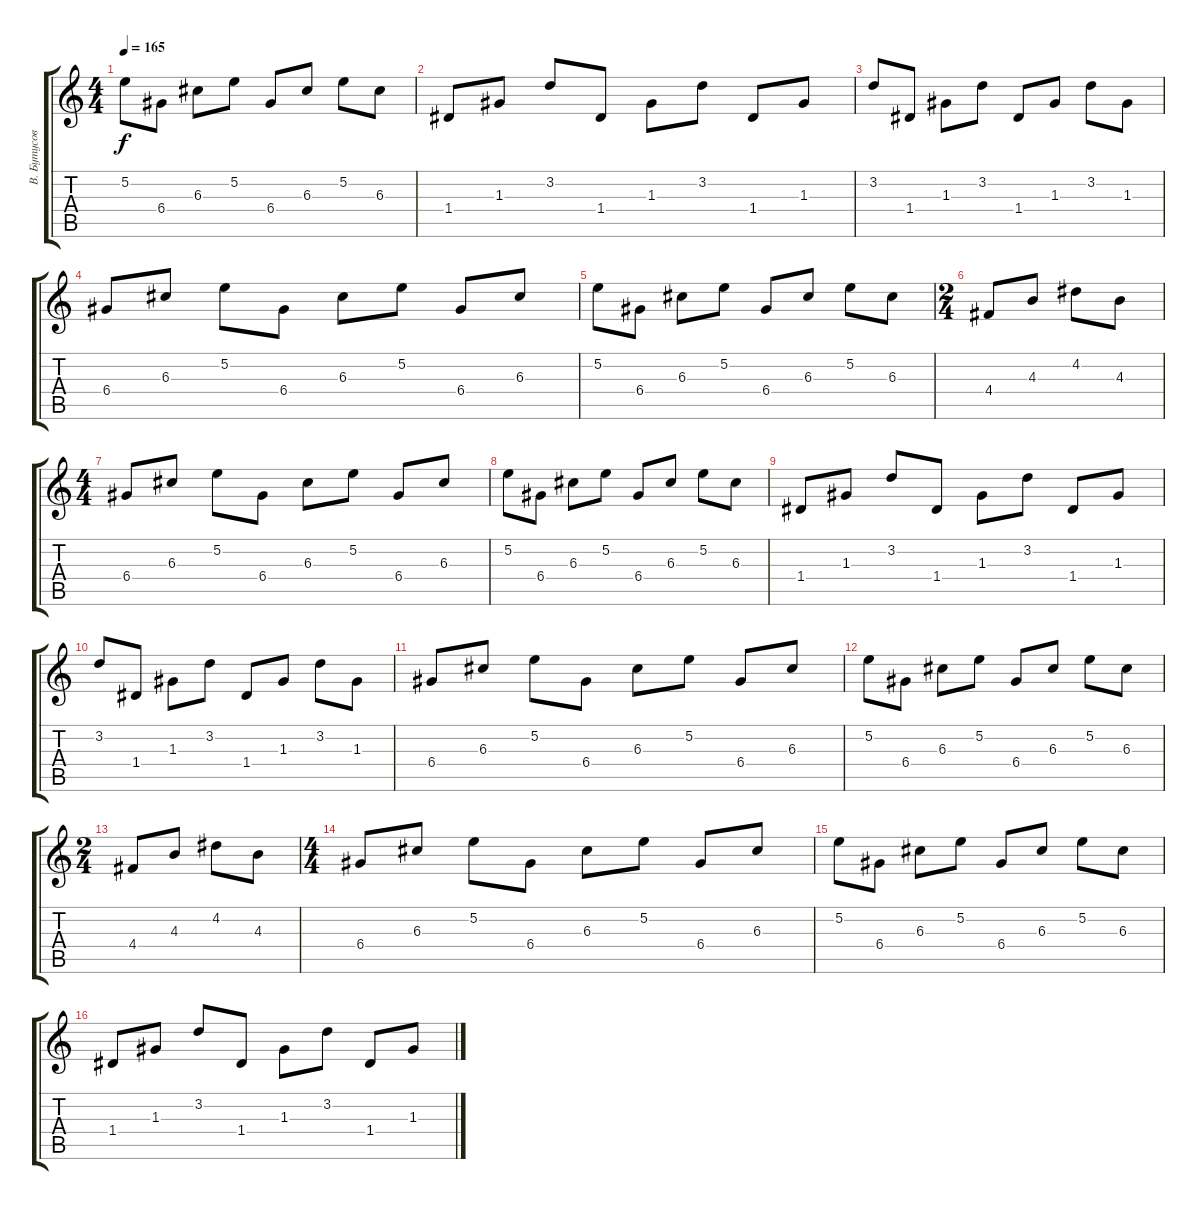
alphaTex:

\track ("В. Бутусов" "В. Бутусов") {instrument overdrivenguitar}
\staff {score tabs}
\tuning (E4 B3 G3 D3 A2 E2) {hide}
\ts (4 4)
\tempo 165
\clef g2
\ks c
5.2.8{dy f} 6.4.8 6.3.8 5.2.8 6.4.8 6.3.8 5.2.8 6.3.8 |
1.4.8 1.3.8 3.2.8 1.4.8 1.3.8 3.2.8 1.4.8 1.3.8 |
3.2.8 1.4.8 1.3.8 3.2.8 1.4.8 1.3.8 3.2.8 1.3.8 |
6.4.8 6.3.8 5.2.8 6.4.8 6.3.8 5.2.8 6.4.8 6.3.8 |
5.2.8 6.4.8 6.3.8 5.2.8 6.4.8 6.3.8 5.2.8 6.3.8 |
\ts (2 4)
4.4.8 4.3.8 4.2.8 4.3.8 |
\ts (4 4)
6.4.8 6.3.8 5.2.8 6.4.8 6.3.8 5.2.8 6.4.8 6.3.8 |
5.2.8 6.4.8 6.3.8 5.2.8 6.4.8 6.3.8 5.2.8 6.3.8 |
1.4.8 1.3.8 3.2.8 1.4.8 1.3.8 3.2.8 1.4.8 1.3.8 |
3.2.8 1.4.8 1.3.8 3.2.8 1.4.8 1.3.8 3.2.8 1.3.8 |
6.4.8 6.3.8 5.2.8 6.4.8 6.3.8 5.2.8 6.4.8 6.3.8 |
5.2.8 6.4.8 6.3.8 5.2.8 6.4.8 6.3.8 5.2.8 6.3.8 |
\ts (2 4)
4.4.8 4.3.8 4.2.8 4.3.8 |
\ts (4 4)
6.4.8 6.3.8 5.2.8 6.4.8 6.3.8 5.2.8 6.4.8 6.3.8 |
5.2.8 6.4.8 6.3.8 5.2.8 6.4.8 6.3.8 5.2.8 6.3.8 |
1.4.8 1.3.8 3.2.8 1.4.8 1.3.8 3.2.8 1.4.8 1.3.8
